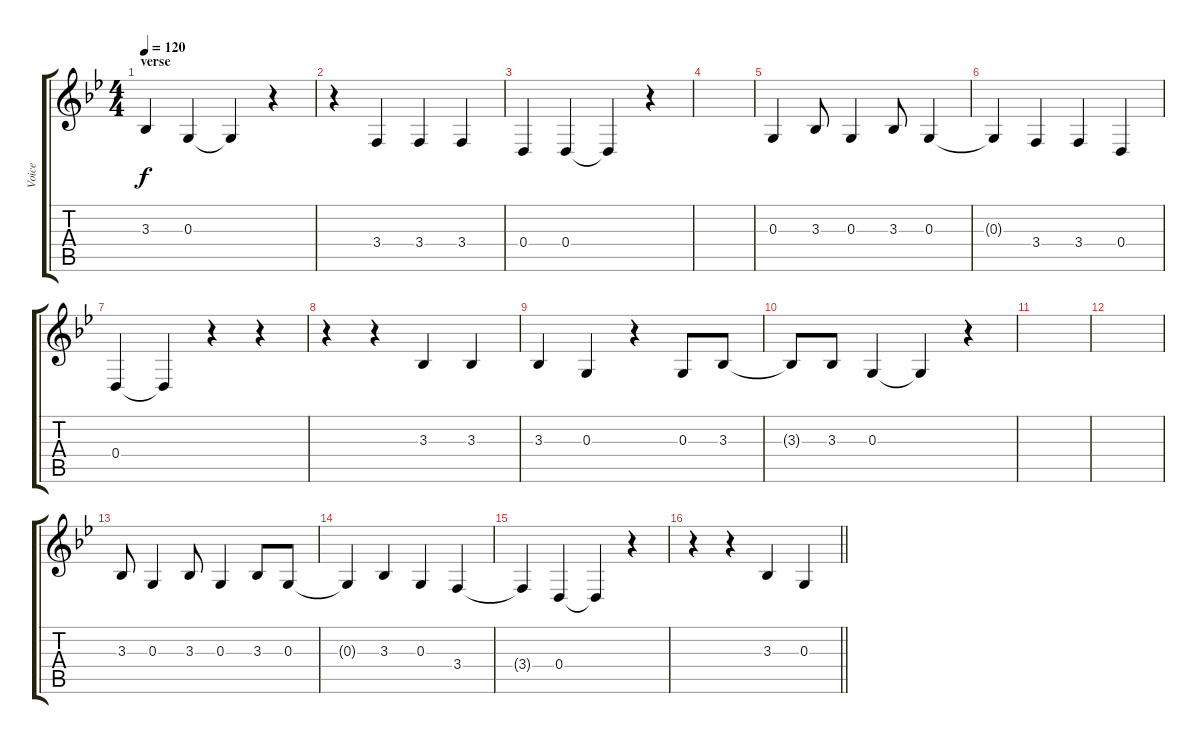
\track ("Voice " "Voice ") {instrument baritonesax}
\staff {score tabs}
\tuning (E4 B3 G3 D3 A2 E2) {hide}
\ts (4 4)
\section ("" "verse ")
\tempo 120
\clef g2
\ks gminor
3.3.4{dy f} 0.3.4 0.3{t}.4 r.4 |
r.4 3.4.4 3.4.4 3.4.4 |
0.4.4 0.4.4 0.4{t}.4 r.4 |
|
0.3.4 3.3.8 0.3.4 3.3.8 0.3.4 |
0.3{t}.4 3.4.4 3.4.4 0.4.4 |
0.4.4 0.4{t}.4 r.4 r.4 |
r.4 r.4 3.3.4 3.3.4 |
3.3.4 0.3.4 r.4 0.3.8 3.3.8 |
3.3{t}.8 3.3.8 0.3.4 0.3{t}.4 r.4 |
|
|
3.3.8 0.3.4 3.3.8 0.3.4 3.3.8 0.3.8 |
0.3{t}.4 3.3.4 0.3.4 3.4.4 |
3.4{t}.4 0.4.4 0.4{t}.4 r.4 |
\barLineRight lightlight
r.4 r.4 3.3.4 0.3.4
